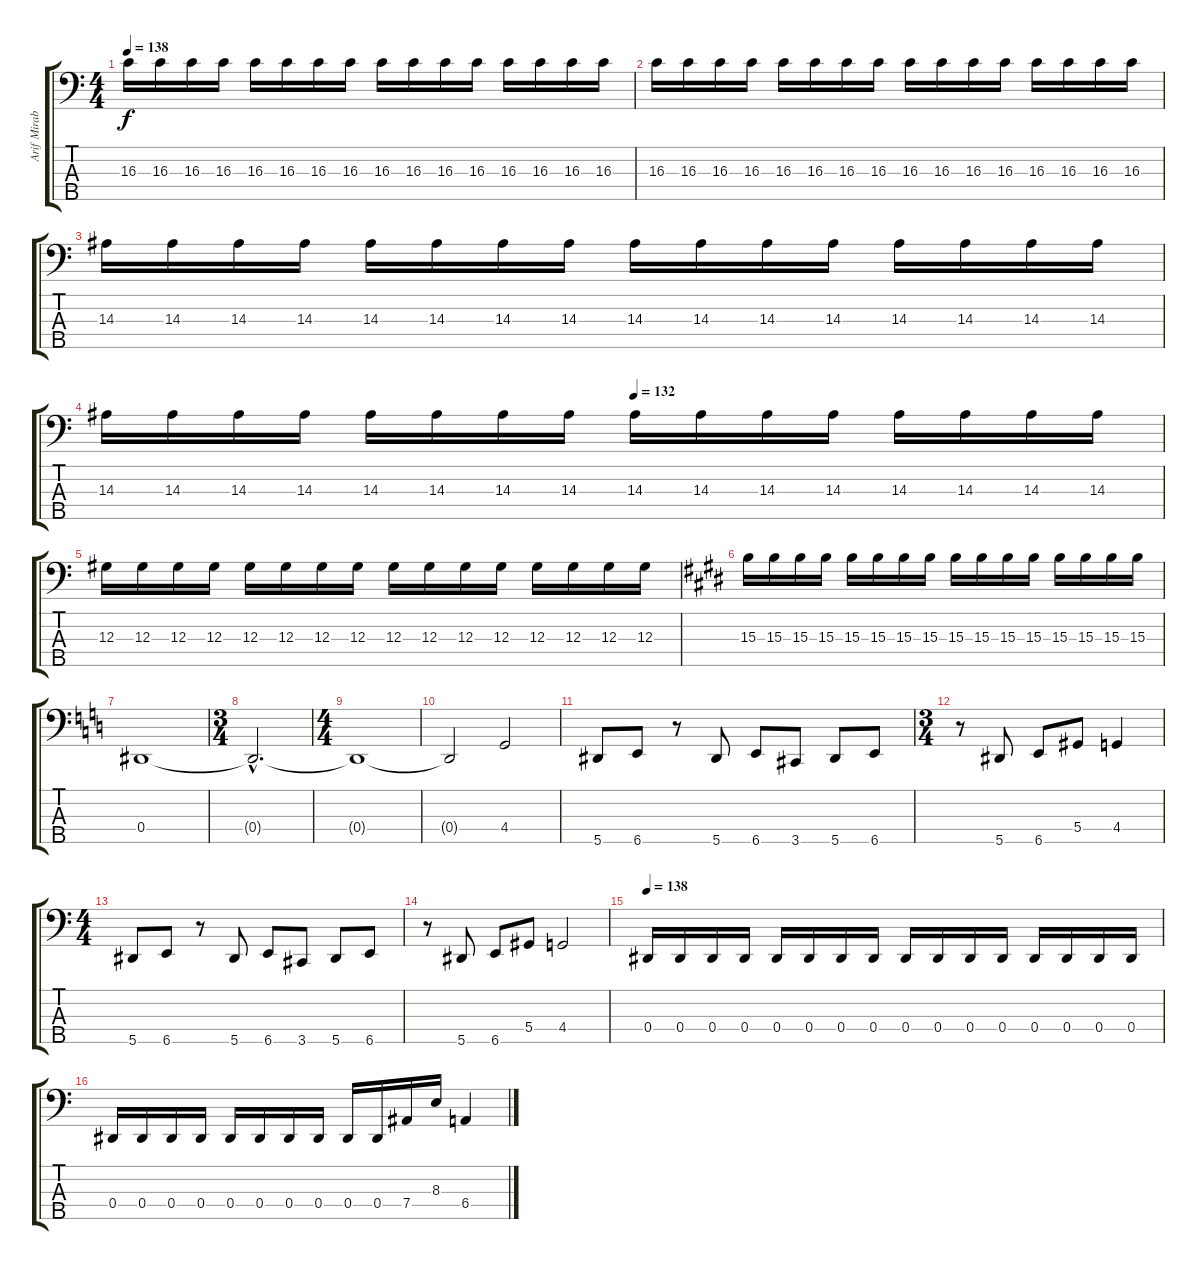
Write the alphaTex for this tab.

\track ("Arif Mirabdolbaghi" "Arif Mirab") {instrument electricbassfinger}
\staff {score tabs}
\tuning (Gb2 Db2 Ab1 Eb1 Bb0) {hide}
\ts (4 4)
\tempo 138
\clef f4
\ks c
16.3.16{dy f} 16.3.16 16.3.16 16.3.16 16.3.16 16.3.16 16.3.16 16.3.16 16.3.16 16.3.16 16.3.16 16.3.16 16.3.16 16.3.16 16.3.16 16.3.16 |
16.3.16 16.3.16 16.3.16 16.3.16 16.3.16 16.3.16 16.3.16 16.3.16 16.3.16 16.3.16 16.3.16 16.3.16 16.3.16 16.3.16 16.3.16 16.3.16 |
14.3.16 14.3.16 14.3.16 14.3.16 14.3.16 14.3.16 14.3.16 14.3.16 14.3.16 14.3.16 14.3.16 14.3.16 14.3.16 14.3.16 14.3.16 14.3.16 |
\tempo (132 0.5)
14.3.16 14.3.16 14.3.16 14.3.16 14.3.16 14.3.16 14.3.16 14.3.16 14.3.16 14.3.16 14.3.16 14.3.16 14.3.16 14.3.16 14.3.16 14.3.16 |
12.3.16 12.3.16 12.3.16 12.3.16 12.3.16 12.3.16 12.3.16 12.3.16 12.3.16 12.3.16 12.3.16 12.3.16 12.3.16 12.3.16 12.3.16 12.3.16 |
\ks e
15.3.16 15.3.16 15.3.16 15.3.16 15.3.16 15.3.16 15.3.16 15.3.16 15.3.16 15.3.16 15.3.16 15.3.16 15.3.16 15.3.16 15.3.16 15.3.16 |
\ks c
0.4.1 |
\ts (3 4)
0.4{hac t}.2{d} |
\ts (4 4)
0.4{t}.1 |
0.4{t}.2 4.4.2 |
5.5.8 6.5.8 r.8 5.5.8 6.5.8 3.5.8 5.5.8 6.5.8 |
\ts (3 4)
r.8 5.5.8 6.5.8 5.4.8 4.4.4 |
\ts (4 4)
5.5.8 6.5.8 r.8 5.5.8 6.5.8 3.5.8 5.5.8 6.5.8 |
r.8 5.5.8 6.5.8 5.4.8 4.4.2 |
\tempo 138
0.4.16 0.4.16 0.4.16 0.4.16 0.4.16 0.4.16 0.4.16 0.4.16 0.4.16 0.4.16 0.4.16 0.4.16 0.4.16 0.4.16 0.4.16 0.4.16 |
0.4.16 0.4.16 0.4.16 0.4.16 0.4.16 0.4.16 0.4.16 0.4.16 0.4.16 0.4.16 7.4.16 8.3.16 6.4.4
